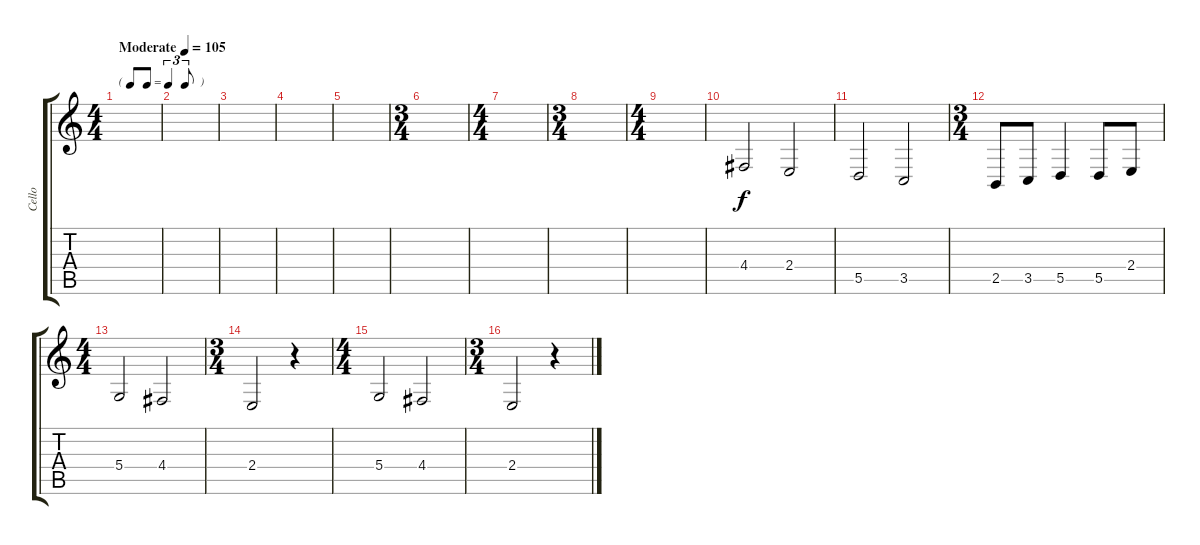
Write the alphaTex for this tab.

\track ("Cello" "Cello") {instrument cello}
\staff {score tabs}
\tuning (E4 B3 G3 D3 A2 E2) {hide}
\ts (4 4)
\tf triplet8th
\tempo (105 "Moderate")
\clef g2
\ks c
|
|
|
|
|
\ts (3 4)
|
\ts (4 4)
|
\ts (3 4)
|
\ts (4 4)
|
4.4.2 2.4.2 |
5.5.2 3.5.2 |
\ts (3 4)
2.5.8 3.5.8 5.5.4 5.5.8 2.4.8 |
\ts (4 4)
5.4.2 4.4.2 |
\ts (3 4)
2.4.2 r.4 |
\ts (4 4)
5.4.2 4.4.2 |
\ts (3 4)
2.4.2 r.4
